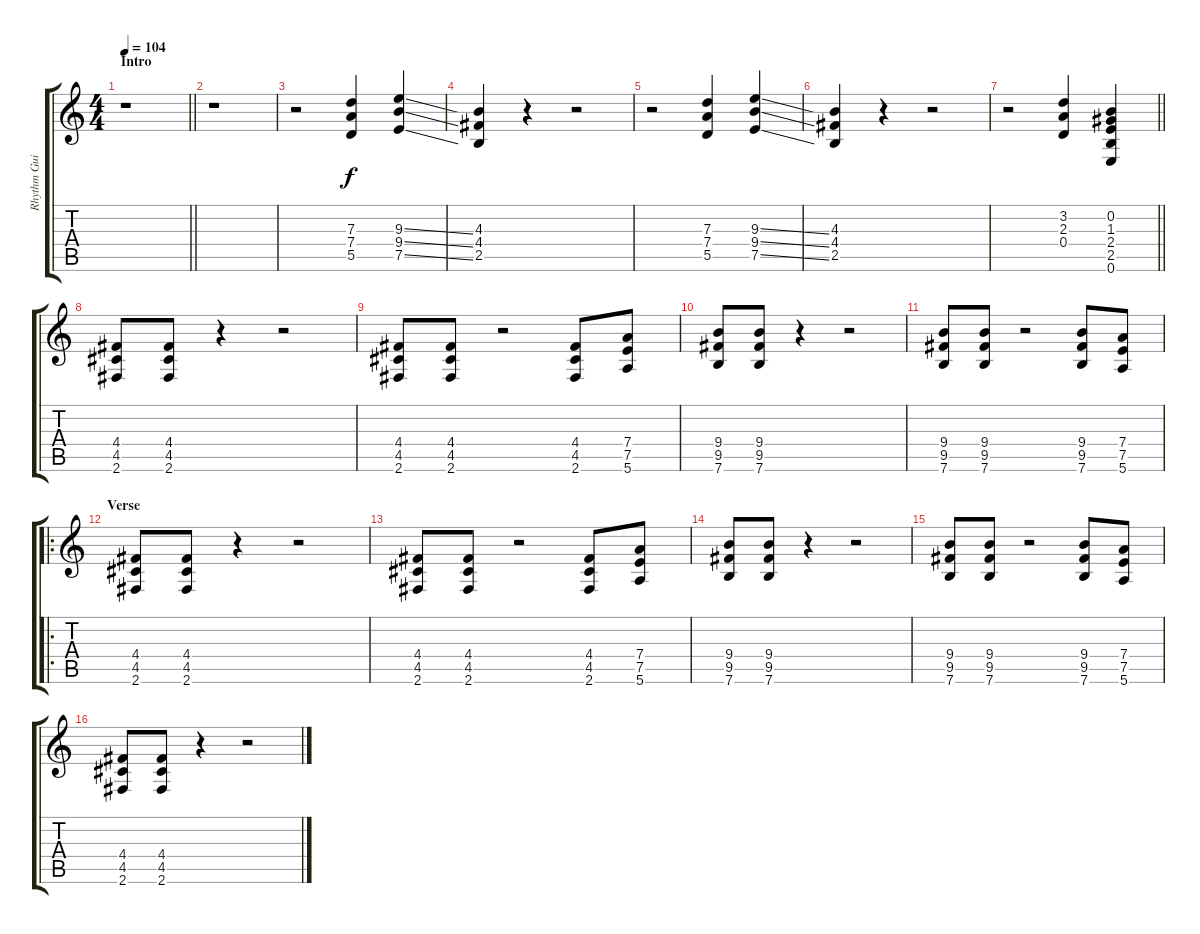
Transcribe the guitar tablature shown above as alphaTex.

\track ("Rhythm Guitar" "Rhythm Gui") {instrument distortionguitar}
\staff {score tabs}
\tuning (E4 B3 G3 D3 A2 E2) {hide}
\ts (4 4)
\section ("" "Intro")
\tempo 104
\clef g2
\barLineRight lightlight
\ks c
r.1{dy f instrument distortionguitar} |
r.1 |
r.2 (7.3 7.4 5.5).4 (9.3{ss} 9.4{ss} 7.5{ss}).4 |
(4.3 4.4 2.5).4 r.4 r.2 |
r.2 (7.3 7.4 5.5).4 (9.3{ss} 9.4{ss} 7.5{ss}).4 |
(4.3 4.4 2.5).4 r.4 r.2 |
\barLineRight lightlight
r.2 (3.2 2.3 0.4).4 (0.2 1.3 2.4 2.5 0.6).4 |
(4.4 4.5 2.6).8 (4.4 4.5 2.6).8 r.4 r.2 |
(4.4 4.5 2.6).8 (4.4 4.5 2.6).8 r.2 (4.4 4.5 2.6).8 (7.4 7.5 5.6).8 |
(9.4 9.5 7.6).8 (9.4 9.5 7.6).8 r.4 r.2 |
(9.4 9.5 7.6).8 (9.4 9.5 7.6).8 r.2 (9.4 9.5 7.6).8 (7.4 7.5 5.6).8 |
\ro
\section ("" "Verse")
(4.4 4.5 2.6).8 (4.4 4.5 2.6).8 r.4 r.2 |
(4.4 4.5 2.6).8 (4.4 4.5 2.6).8 r.2 (4.4 4.5 2.6).8 (7.4 7.5 5.6).8 |
(9.4 9.5 7.6).8 (9.4 9.5 7.6).8 r.4 r.2 |
(9.4 9.5 7.6).8 (9.4 9.5 7.6).8 r.2 (9.4 9.5 7.6).8 (7.4 7.5 5.6).8 |
(4.4 4.5 2.6).8 (4.4 4.5 2.6).8 r.4 r.2
